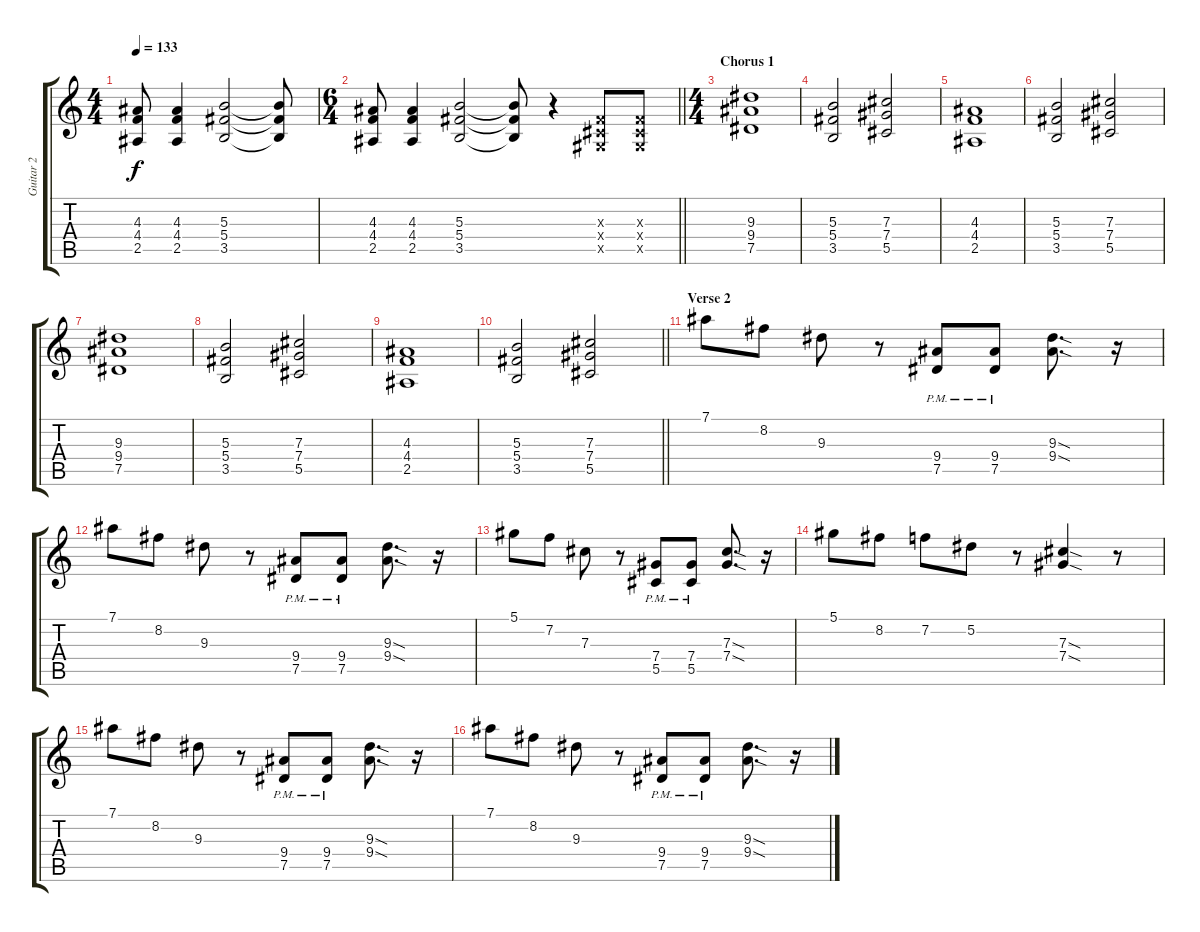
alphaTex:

\track ("Guitar 2" "Guitar 2") {instrument overdrivenguitar}
\staff {score tabs}
\tuning (Eb4 Bb3 Gb3 Db3 Ab2 Eb2) {hide}
\ts (4 4)
\tempo 133
\clef g2
\ks c
(4.3 4.4 2.5).8{dy f} (4.3 4.4 2.5).4 (5.3 5.4 3.5).2 (5.3{t} 5.4{t} 3.5{t}).8 |
\ts (6 4)
\barLineRight lightlight
(4.3 4.4 2.5).8 (4.3 4.4 2.5).4 (5.3 5.4 3.5).2 (5.3{t} 5.4{t} 3.5{t}).8 r.4 (0.3{x} 0.4{x} 0.5{x}).8{volume 16} (0.3{x} 0.4{x} 0.5{x}).8 |
\ts (4 4)
\section ("" "Chorus 1")
(9.3 9.4 7.5).1{volume 15} |
(5.3 5.4 3.5).2 (7.3 7.4 5.5).2 |
(4.3 4.4 2.5).1 |
(5.3 5.4 3.5).2 (7.3 7.4 5.5).2 |
(9.3 9.4 7.5).1 |
(5.3 5.4 3.5).2 (7.3 7.4 5.5).2 |
(4.3 4.4 2.5).1 |
\barLineRight lightlight
(5.3 5.4 3.5).2 (7.3 7.4 5.5).2 |
\section ("" "Verse 2")
7.1.8 8.2.8 9.3.8 r.8 (9.4{pm} 7.5{pm}).8 (9.4{pm} 7.5{pm}).8 (9.3{sod} 9.4{sod}).8{d} r.16 |
7.1.8 8.2.8 9.3.8 r.8 (9.4{pm} 7.5{pm}).8 (9.4{pm} 7.5{pm}).8 (9.3{sod} 9.4{sod}).8{d} r.16 |
5.1.8 7.2.8 7.3.8 r.8 (7.4{pm} 5.5{pm}).8 (7.4{pm} 5.5{pm}).8 (7.3{sod} 7.4{sod}).8{d} r.16 |
5.1.8 8.2.8 7.2.8 5.2.8 r.8 (7.3{sod} 7.4{sod}).4 r.8 |
7.1.8 8.2.8 9.3.8 r.8 (9.4{pm} 7.5{pm}).8 (9.4{pm} 7.5{pm}).8 (9.3{sod} 9.4{sod}).8{d} r.16 |
7.1.8 8.2.8 9.3.8 r.8 (9.4{pm} 7.5{pm}).8 (9.4{pm} 7.5{pm}).8 (9.3{sod} 9.4{sod}).8{d} r.16
